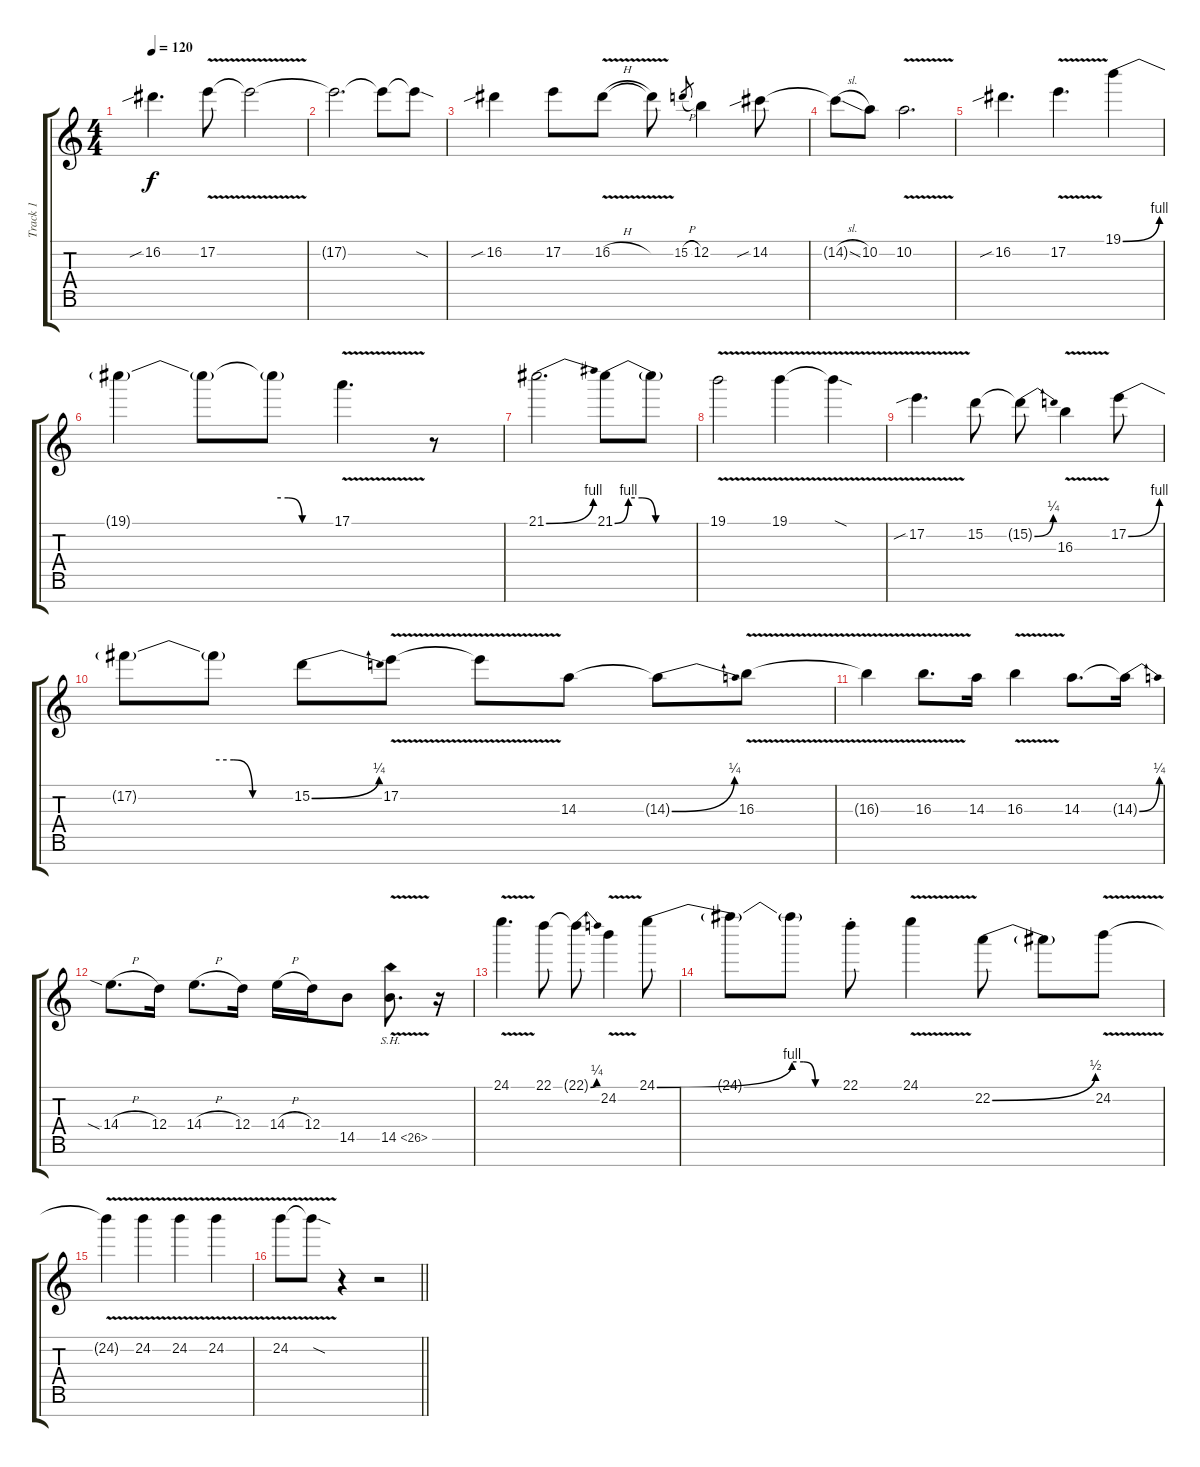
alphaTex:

\track ("Track 1" "Track 1") {instrument distortionguitar}
\staff {score tabs}
\tuning (E4 B3 G3 D3 A2 E2 B1) {hide}
\ts (4 4)
\tempo 120
\clef g2
\ks c
16.2{sib}.4{d dy f} 17.2{v}.8 17.2{t}.2 |
17.2{t}.2{d} 17.2{t}.8 17.2{sod t}.8 |
16.2{sib}.4 17.2.8 16.2{v h}.8 16.2{t}.8 15.2{h}.8{gr} 12.2.4 14.2{sib}.8 |
14.2{sl t}.8 10.2.8 10.2{v}.2{d} |
16.2{sib}.4{d} 17.2{v}.4{d} 19.1{be (bend 0 0 60 4)}.4 |
19.1{t}.4 19.1{t}.8 19.1{be (custom 0 4 15 4 30 0 60 0) t}.8 17.1{v}.4{d} r.8 |
21.1{be (bend 0 0 60 4)}.2{d} 21.1{be (custom 0 0 10 4 20 4 30 0 60 0)}.8 21.1{t}.8 |
19.1{v}.2 19.1{v}.4 19.1{sod t}.4 |
17.2{v sib}.4{d} 15.2.8 15.2{be (bend 0 0 60 1) t}.8 16.3{v}.4 17.2{be (bend 0 0 60 4)}.8 |
17.2{t}.8 17.2{be (custom 0 4 15 4 30 0 60 0) t}.8 15.2{be (bend 0 0 60 1)}.8 17.2{v}.8 17.2{t}.8 14.3.8 14.3{be (bend 0 0 60 1) t}.8 16.3{v}.8 |
16.3{t}.4 16.3{v}.8{d} 14.3.16 16.3{v}.4 14.3.8{d} 14.3{be (bend 0 0 60 1) t}.16 |
14.4{sia h}.8{d} 12.4.16 14.4{h}.8{d} 12.4.16 14.4{h}.16 12.4.16 14.5.8 14.5{sh 12 v}.8{d} r.16 |
24.1{v}.4{d} 22.1.8 22.1{be (bend 0 0 60 1) t}.8 24.2{v}.4 24.1{be (bend 0 0 60 4)}.8 |
24.1{t}.8 24.1{be (custom 0 4 15 4 30 0 60 0) t}.8 22.1{st}.8 24.1{v}.4 22.2{be (bend 0 0 60 2)}.8 22.2{t}.8 24.2{v}.8 |
24.2{t}.4 24.2{v}.4 24.2{v}.4 24.2{v}.4 |
\barLineRight lightlight
24.2{v}.8 24.2{sod t}.8 r.4 r.2
